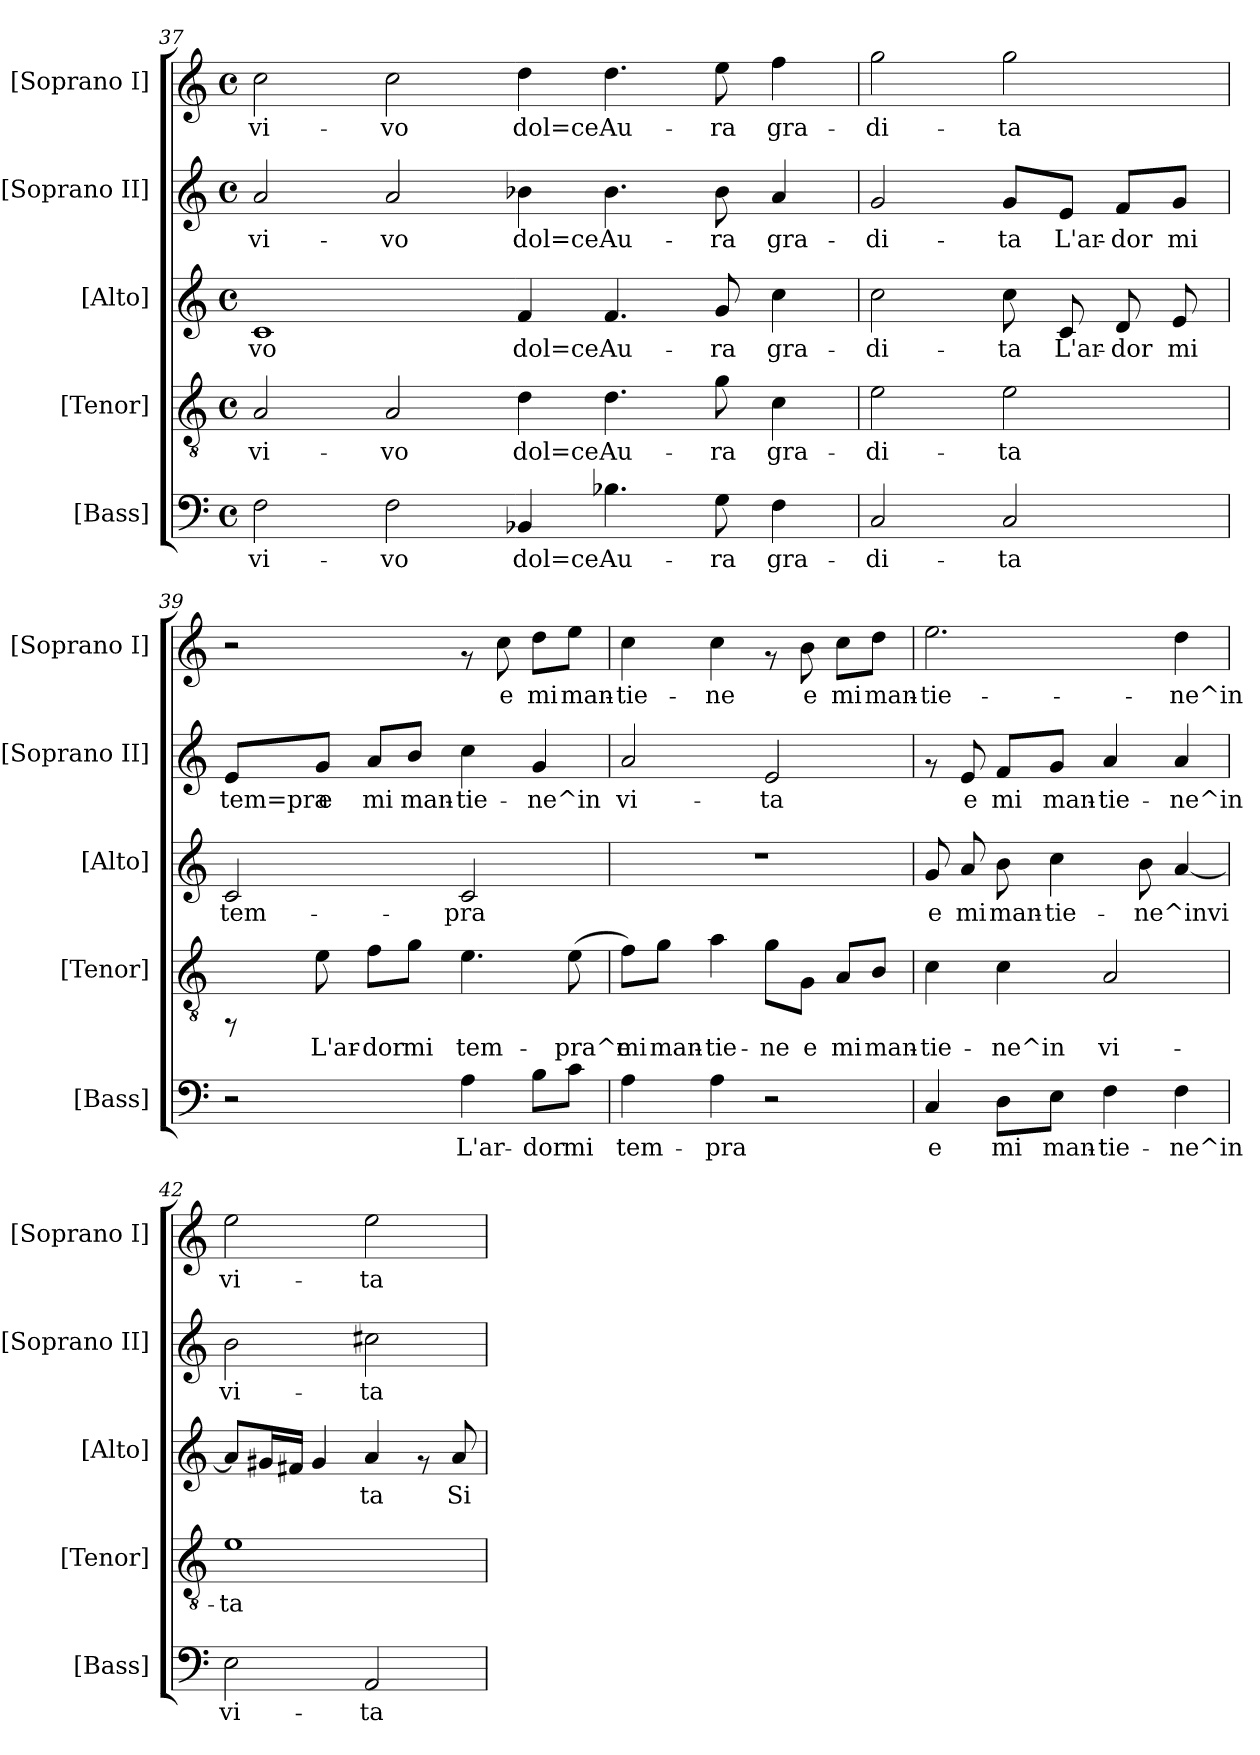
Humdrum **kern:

**kern	**text	**kern	**text	**kern	**text	**kern	**text	**kern	**text
*part5	*part5	*part4	*part4	*part3	*part3	*part2	*part2	*part1	*part1
*staff5	*staff5	*staff4	*staff4	*staff3	*staff3	*staff2	*staff2	*staff1	*staff1
*I"[Bass]	*	*I"[Tenor]	*	*I"[Alto]	*	*I"[Soprano II]	*	*I"[Soprano I]	*
*I'[Bass]	*	*I'[Tenor]	*	*I'[Alto]	*	*I'[Soprano II]	*	*I'[Soprano I]	*
*clefF4	*	*clefGv2	*	*clefG2	*	*clefG2	*	*clefG2	*
*k[]	*	*k[]	*	*k[]	*	*k[]	*	*k[]	*
*C:	*	*C:	*	*C:	*	*C:	*	*C:	*
*M4/4	*	*M4/4	*	*M4/4	*	*M4/4	*	*M4/4	*
*met(c)	*	*met(c)	*	*met(c)	*	*met(c)	*	*met(c)	*
=37	=37	=37	=37	=37	=37	=37	=37	=37	=37
!	!LO:LY:b	!	!LO:LY:b:cj	!	!LO:LY:b:cj	!	!LO:LY:b:cj	!	!LO:LY:b:cj
2F\	vi-	2A/	vi-	1c	-vo	2a/	vi-	2cc\	vi-
!	!LO:LY:b	!	!LO:LY:b:cj	!	!	!	!LO:LY:b:cj	!	!LO:LY:b:cj
2F\	-vo	2A/	-vo	.	.	2a/	-vo	2cc\	-vo
!	!LO:LY:b	!	!LO:LY:b:cj	!	!LO:LY:b:cj	!	!LO:LY:b:cj	!	!LO:LY:b:cj
4BB-X/	dol=ce	4d\	dol=ce	4f/	dol=ce	4b-X\	dol=ce	4dd\	dol=ce
!	!LO:LY:b	!	!LO:LY:b:cj	!	!LO:LY:b:cj	!	!LO:LY:b:cj	!	!LO:LY:b:cj
4.B-X\	Au-	4.d\	Au-	4.f/	Au-	4.b-\	Au-	4.dd\	Au-
!	!LO:LY:b	!	!LO:LY:b:cj	!	!LO:LY:b:cj	!	!LO:LY:b:cj	!	!LO:LY:b:cj
8G\	-ra	8g\	-ra	8g/	-ra	8b-\	-ra	8ee\	-ra
!	!LO:LY:b	!	!LO:LY:b:cj	!	!LO:LY:b:cj	!	!LO:LY:b:cj	!	!LO:LY:b:cj
4F\	gra-	4c\	gra-	4cc\	gra-	4a/	gra-	4ff\	gra-
!!LO:PB:g=z
=38	=38	=38	=38	=38	=38	=38	=38	=38	=38
!	!LO:LY:b	!	!LO:LY:b:cj	!	!LO:LY:b:cj	!	!LO:LY:b:cj	!	!LO:LY:b:cj
2C/	-di-	2e\	-di-	2cc\	-di-	2g/	-di-	2gg\	-di-
!	!LO:LY:b	!	!LO:LY:b:cj	!	!LO:LY:b:cj	!	!LO:LY:b:cj	!	!LO:LY:b:cj
2C/	-ta	2e\	-ta	8cc\	-ta	8g/L	-ta	2gg\	-ta
!	!	!	!	!	!LO:LY:b:cj	!	!LO:LY:b:cj	!	!
.	.	.	.	8c/	L'ar-	8e/J	L'ar-	.	.
!	!	!	!	!	!LO:LY:b:cj	!	!LO:LY:b:cj	!	!
.	.	.	.	8d/	-dor	8f/L	-dor	.	.
!	!	!	!	!	!LO:LY:b:cj	!	!LO:LY:b:cj	!	!
.	.	.	.	8e/	mi	8g/J	mi	.	.
=39	=39	=39	=39	=39	=39	=39	=39	=39	=39
!	!	!	!	!	!LO:LY:b:cj	!	!LO:LY:b:cj	!	!
2r	.	8rFF	.	2c/	tem-	8e/L	tem=pra	2r	.
!	!	!	!LO:LY:b:cj	!	!	!	!LO:LY:b:cj	!	!
.	.	8e\	L'ar-	.	.	8g/J	e	.	.
!	!	!	!LO:LY:b:cj	!	!	!	!LO:LY:b:cj	!	!
.	.	8f\L	-dor	.	.	8a/L	mi	.	.
!	!	!	!LO:LY:b:cj	!	!	!	!LO:LY:b:cj	!	!
.	.	8g\J	mi	.	.	8b/J	man-	.	.
!	!LO:LY:b	!	!LO:LY:b:cj	!	!LO:LY:b:cj	!	!LO:LY:b:cj	!	!
4A\	L'ar-	4.e\	tem-	2c/	-pra	4cc\	-tie-	8rf	.
!	!	!	!	!	!	!	!	!	!LO:LY:b:cj
.	.	.	.	.	.	.	.	8cc\	e
!	!LO:LY:b	!	!	!	!	!	!LO:LY:b:cj	!	!LO:LY:b:cj
8B\L	-dor	.	.	.	.	4g/	-ne^in	8dd\L	mi
!	!LO:LY:b	!	!LO:LY:b:cj	!	!	!	!	!	!LO:LY:b:cj
8c\J	mi	(<8e\	-pra^e	.	.	.	.	8ee\J	man-
=40	=40	=40	=40	=40	=40	=40	=40	=40	=40
!	!LO:LY:b	!	!LO:LY:b:cj	!	!	!	!LO:LY:b:cj	!	!LO:LY:b:cj
4A\	tem-	8f\L)	mi	1r	.	2a/	vi-	4cc\	-tie-
!	!	!	!LO:LY:b:cj	!	!	!	!	!	!
.	.	8g\J	man-	.	.	.	.	.	.
!	!LO:LY:b	!	!LO:LY:b:cj	!	!	!	!	!	!LO:LY:b:cj
4A\	-pra	4a\	-tie-	.	.	.	.	4cc\	-ne
!	!	!	!LO:LY:b:cj	!	!	!	!LO:LY:b:cj	!	!
2r	.	8g\L	-ne	.	.	2e/	-ta	8rf	.
!	!	!	!LO:LY:b:cj	!	!	!	!	!	!LO:LY:b:cj
.	.	8G\J	e	.	.	.	.	8b\	e
!	!	!	!LO:LY:b:cj	!	!	!	!	!	!LO:LY:b:cj
.	.	8A/L	mi	.	.	.	.	8cc\L	mi
!	!	!	!LO:LY:b:cj	!	!	!	!	!	!LO:LY:b:cj
.	.	8B/J	man-	.	.	.	.	8dd\J	man-
=41	=41	=41	=41	=41	=41	=41	=41	=41	=41
!	!LO:LY:b	!	!LO:LY:b:cj	!	!LO:LY:b:cj	!	!	!	!LO:LY:b:cj
4C/	e	4c\	-tie-	8g/	e	8rf	.	2.ee\	-tie-
!	!	!	!	!	!LO:LY:b:cj	!	!LO:LY:b:cj	!	!
.	.	.	.	8a/	mi	8e/	e	.	.
!	!LO:LY:b	!	!LO:LY:b:cj	!	!LO:LY:b:cj	!	!LO:LY:b:cj	!	!
8D\L	mi	4c\	-ne^in	8b\	man-	8f/L	mi	.	.
!	!LO:LY:b	!	!	!	!LO:LY:b:cj	!	!LO:LY:b:cj	!	!
8E\J	man-	.	.	4cc\	-tie-	8g/J	man-	.	.
!	!LO:LY:b	!	!LO:LY:b:cj	!	!	!	!LO:LY:b:cj	!	!
4F\	-tie-	2A/	vi-	.	.	4a/	-tie-	.	.
!	!	!	!	!	!LO:LY:b:cj	!	!	!	!
.	.	.	.	8b\	-ne^invi-	.	.	.	.
!	!LO:LY:b	!	!	!	!LO:LY:b:cj	!	!LO:LY:b:cj	!	!LO:LY:b:cj
4F\	-ne^in	.	.	[<4a/	--	4a/	-ne^in	4dd\	-ne^in
!!LO:PB:g=z
=42	=42	=42	=42	=42	=42	=42	=42	=42	=42
!	!LO:LY:b	!	!LO:LY:b:cj	!	!LO:LY:b:cj	!	!LO:LY:b:cj	!	!LO:LY:b:cj
2E\	vi-	1e	-ta	8a/L]	--	2b\	vi-	2ee\	vi-
!	!	!	!	!	!LO:LY:b:cj	!	!	!	!
.	.	.	.	16g#X/	--	.	.	.	.
!	!	!	!	!	!LO:LY:b:cj	!	!	!	!
.	.	.	.	16f#X/J	--	.	.	.	.
!	!	!	!	!	!LO:LY:b:cj	!	!	!	!
.	.	.	.	4g#/	--	.	.	.	.
!	!LO:LY:b	!	!	!	!LO:LY:b:cj	!	!LO:LY:b:cj	!	!LO:LY:b:cj
2AA/	-ta	.	.	4a/	-ta	2cc#X\	-ta	2ee\	-ta
.	.	.	.	8rf	.	.	.	.	.
!	!	!	!	!	!LO:LY:b:cj	!	!	!	!
.	.	.	.	8a/	Si	.	.	.	.
=	=	=	=	=	=	=	=	=	=
*-	*-	*-	*-	*-	*-	*-	*-	*-	*-
